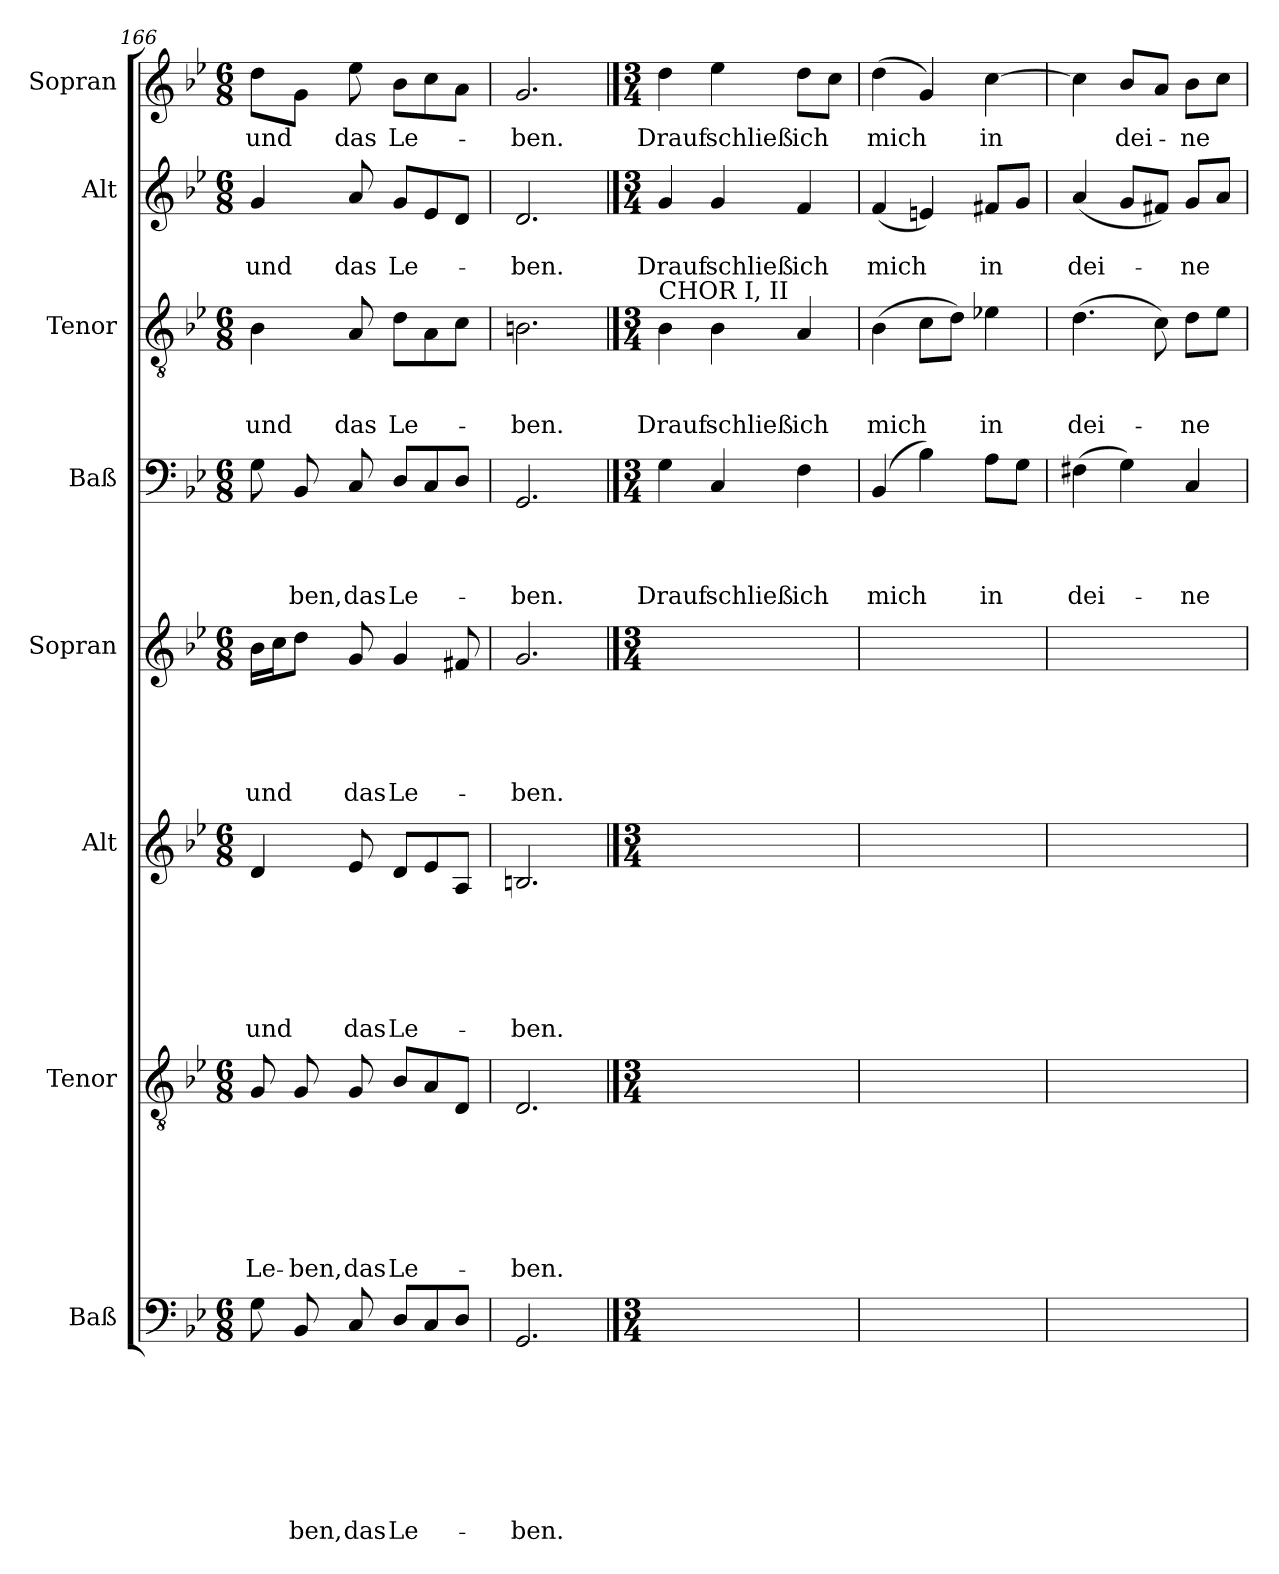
**kern	**text	**text	**text	**text	**text	**text	**text	**text	**kern	**text	**text	**text	**text	**text	**text	**text	**kern	**text	**text	**text	**text	**text	**text	**kern	**text	**text	**text	**text	**text	**kern	**text	**text	**text	**text	**kern	**text	**text	**text	**kern	**text	**text	**kern	**text
*part8	*part8	*part8	*part8	*part8	*part8	*part8	*part8	*part8	*part7	*part7	*part7	*part7	*part7	*part7	*part7	*part7	*part6	*part6	*part6	*part6	*part6	*part6	*part6	*part5	*part5	*part5	*part5	*part5	*part5	*part4	*part4	*part4	*part4	*part4	*part3	*part3	*part3	*part3	*part2	*part2	*part2	*part1	*part1
*staff8	*staff8	*staff8	*staff8	*staff8	*staff8	*staff8	*staff8	*staff8	*staff7	*staff7	*staff7	*staff7	*staff7	*staff7	*staff7	*staff7	*staff6	*staff6	*staff6	*staff6	*staff6	*staff6	*staff6	*staff5	*staff5	*staff5	*staff5	*staff5	*staff5	*staff4	*staff4	*staff4	*staff4	*staff4	*staff3	*staff3	*staff3	*staff3	*staff2	*staff2	*staff2	*staff1	*staff1
*I"Baß	*	*	*	*	*	*	*	*	*I"Tenor	*	*	*	*	*	*	*	*I"Alt	*	*	*	*	*	*	*I"Sopran	*	*	*	*	*	*I"Baß	*	*	*	*	*I"Tenor	*	*	*	*I"Alt	*	*	*I"Sopran	*
*clefF4	*	*	*	*	*	*	*	*	*clefGv2	*	*	*	*	*	*	*	*clefG2	*	*	*	*	*	*	*clefG2	*	*	*	*	*	*clefF4	*	*	*	*	*clefGv2	*	*	*	*clefG2	*	*	*clefG2	*
*k[b-e-]	*	*	*	*	*	*	*	*	*k[b-e-]	*	*	*	*	*	*	*	*k[b-e-]	*	*	*	*	*	*	*k[b-e-]	*	*	*	*	*	*k[b-e-]	*	*	*	*	*k[b-e-]	*	*	*	*k[b-e-]	*	*	*k[b-e-]	*
*g:	*	*	*	*	*	*	*	*	*g:	*	*	*	*	*	*	*	*g:	*	*	*	*	*	*	*g:	*	*	*	*	*	*g:	*	*	*	*	*g:	*	*	*	*g:	*	*	*g:	*
*M6/8	*	*	*	*	*	*	*	*	*M6/8	*	*	*	*	*	*	*	*M6/8	*	*	*	*	*	*	*M6/8	*	*	*	*	*	*M6/8	*	*	*	*	*M6/8	*	*	*	*M6/8	*	*	*M6/8	*
=166	=166	=166	=166	=166	=166	=166	=166	=166	=166	=166	=166	=166	=166	=166	=166	=166	=166	=166	=166	=166	=166	=166	=166	=166	=166	=166	=166	=166	=166	=166	=166	=166	=166	=166	=166	=166	=166	=166	=166	=166	=166	=166	=166
!	!	!	!	!	!	!	!	!	!	!	!	!	!	!	!	!LO:LY:b	!	!	!	!	!	!	!LO:LY:b	!	!	!	!	!	!LO:LY:b	!	!	!	!	!	!	!	!	!LO:LY:b	!	!	!LO:LY:b	!	!LO:LY:b
8G\	.	.	.	.	.	.	.	.	8G/	.	.	.	.	.	.	Le-	4d/	.	.	.	.	.	und	16b-\LL	.	.	.	.	und	8G\	.	.	.	.	4B-\	.	.	und	4g/	.	und	8dd\L	und
.	.	.	.	.	.	.	.	.	.	.	.	.	.	.	.	.	.	.	.	.	.	.	.	16cc\J	.	.	.	.	.	.	.	.	.	.	.	.	.	.	.	.	.	.	.
!	!	!	!	!	!	!	!	!LO:LY:b	!	!	!	!	!	!	!	!LO:LY:b	!	!	!	!	!	!	!	!	!	!	!	!	!	!	!	!	!	!LO:LY:b	!	!	!	!	!	!	!	!	!
8BB-/	.	.	.	.	.	.	.	-ben,	8G/	.	.	.	.	.	.	-ben,	.	.	.	.	.	.	.	8dd\J	.	.	.	.	.	8BB-/	.	.	.	-ben,	.	.	.	.	.	.	.	8g\J	.
!	!	!	!	!	!	!	!	!LO:LY:b	!	!	!	!	!	!	!	!LO:LY:b	!	!	!	!	!	!	!LO:LY:b	!	!	!	!	!	!LO:LY:b	!	!	!	!	!LO:LY:b	!	!	!	!LO:LY:b	!	!	!LO:LY:b	!	!LO:LY:b
8C/	.	.	.	.	.	.	.	das	8G/	.	.	.	.	.	.	das	8e-/	.	.	.	.	.	das	8g/	.	.	.	.	das	8C/	.	.	.	das	8A/	.	.	das	8a/	.	das	8ee-\	das
!	!	!	!	!	!	!	!	!LO:LY:b	!	!	!	!	!	!	!	!LO:LY:b	!	!	!	!	!	!	!LO:LY:b	!	!	!	!	!	!LO:LY:b	!	!	!	!	!LO:LY:b	!	!	!	!LO:LY:b	!	!	!LO:LY:b	!	!LO:LY:b
8D/L	.	.	.	.	.	.	.	Le-	8B-/L	.	.	.	.	.	.	Le-	8d/L	.	.	.	.	.	Le-	4g/	.	.	.	.	Le-	8D/L	.	.	.	Le-	8d\L	.	.	Le-	8g/L	.	Le-	8b-\L	Le-
8C/	.	.	.	.	.	.	.	.	8A/	.	.	.	.	.	.	.	8e-/	.	.	.	.	.	.	.	.	.	.	.	.	8C/	.	.	.	.	8A\	.	.	.	8e-/	.	.	8cc\	.
8D/J	.	.	.	.	.	.	.	.	8D/J	.	.	.	.	.	.	.	8A/J	.	.	.	.	.	.	8f#X/	.	.	.	.	.	8D/J	.	.	.	.	8c\J	.	.	.	8d/J	.	.	8a\J	.
=167	=167	=167	=167	=167	=167	=167	=167	=167	=167	=167	=167	=167	=167	=167	=167	=167	=167	=167	=167	=167	=167	=167	=167	=167	=167	=167	=167	=167	=167	=167	=167	=167	=167	=167	=167	=167	=167	=167	=167	=167	=167	=167	=167
!	!	!	!	!	!	!	!	!LO:LY:b	!	!	!	!	!	!	!	!LO:LY:b	!	!	!	!	!	!	!LO:LY:b	!	!	!	!	!	!LO:LY:b	!	!	!	!	!LO:LY:b	!	!	!	!LO:LY:b	!	!	!LO:LY:b	!	!LO:LY:b
2.GG/	.	.	.	.	.	.	.	-ben.	2.D/	.	.	.	.	.	.	-ben.	2.Bn/	.	.	.	.	.	-ben.	2.g/	.	.	.	.	-ben.	2.GG/	.	.	.	-ben.	2.Bn\	.	.	-ben.	2.d/	.	-ben.	2.g/	-ben.
!!LO:PB:g=z
==167X1	==167X1	==167X1	==167X1	==167X1	==167X1	==167X1	==167X1	==167X1	==167X1	==167X1	==167X1	==167X1	==167X1	==167X1	==167X1	==167X1	==167X1	==167X1	==167X1	==167X1	==167X1	==167X1	==167X1	==167X1	==167X1	==167X1	==167X1	==167X1	==167X1	==167X1	==167X1	==167X1	==167X1	==167X1	==167X1	==167X1	==167X1	==167X1	==167X1	==167X1	==167X1	==167X1	==167X1
*M3/4	*	*	*	*	*	*	*	*	*M3/4	*	*	*	*	*	*	*	*M3/4	*	*	*	*	*	*	*M3/4	*	*	*	*	*	*M3/4	*	*	*	*	*M3/4	*	*	*	*M3/4	*	*	*M3/4	*
!	!	!	!	!	!	!	!	!	!	!	!	!	!	!	!	!	!	!	!	!	!	!	!	!	!	!	!	!	!	!	!	!	!	!	!LO:TX:a:t=CHOR I, II	!	!	!	!	!	!	!	!
!	!	!	!	!	!	!	!	!	!	!	!	!	!	!	!	!	!	!	!	!	!	!	!	!	!	!	!	!	!	!	!	!	!	!LO:LY:b	!	!	!	!LO:LY:b	!	!	!LO:LY:b	!	!LO:LY:b
2.ryy	.	.	.	.	.	.	.	.	2.ryy	.	.	.	.	.	.	.	2.ryy	.	.	.	.	.	.	2.ryy	.	.	.	.	.	4G\	.	.	.	Drauf	4B-\	.	.	Drauf	4g/	.	Drauf	4dd\	Drauf
!	!	!	!	!	!	!	!	!	!	!	!	!	!	!	!	!	!	!	!	!	!	!	!	!	!	!	!	!	!	!	!	!	!	!LO:LY:b	!	!	!	!LO:LY:b	!	!	!LO:LY:b	!	!LO:LY:b
.	.	.	.	.	.	.	.	.	.	.	.	.	.	.	.	.	.	.	.	.	.	.	.	.	.	.	.	.	.	4C/	.	.	.	schließ	4B-\	.	.	schließ	4g/	.	schließ	4ee-\	schließ
!	!	!	!	!	!	!	!	!	!	!	!	!	!	!	!	!	!	!	!	!	!	!	!	!	!	!	!	!	!	!	!	!	!	!LO:LY:b	!	!	!	!LO:LY:b	!	!	!LO:LY:b	!	!LO:LY:b
.	.	.	.	.	.	.	.	.	.	.	.	.	.	.	.	.	.	.	.	.	.	.	.	.	.	.	.	.	.	4F\	.	.	.	ich	4A/	.	.	ich	4f/	.	ich	8dd\L	ich
.	.	.	.	.	.	.	.	.	.	.	.	.	.	.	.	.	.	.	.	.	.	.	.	.	.	.	.	.	.	.	.	.	.	.	.	.	.	.	.	.	.	8cc\J	.
=168	=168	=168	=168	=168	=168	=168	=168	=168	=168	=168	=168	=168	=168	=168	=168	=168	=168	=168	=168	=168	=168	=168	=168	=168	=168	=168	=168	=168	=168	=168	=168	=168	=168	=168	=168	=168	=168	=168	=168	=168	=168	=168	=168
!	!	!	!	!	!	!	!	!	!	!	!	!	!	!	!	!	!	!	!	!	!	!	!	!	!	!	!	!	!	!	!	!	!	!LO:LY:b	!	!	!	!LO:LY:b	!	!	!LO:LY:b	!	!LO:LY:b
2.ryy	.	.	.	.	.	.	.	.	2.ryy	.	.	.	.	.	.	.	2.ryy	.	.	.	.	.	.	2.ryy	.	.	.	.	.	(>4BB-/	.	.	.	mich	(>4B-\	.	.	mich	(<4f/	.	mich	(>4dd\	mich
.	.	.	.	.	.	.	.	.	.	.	.	.	.	.	.	.	.	.	.	.	.	.	.	.	.	.	.	.	.	4B-\)	.	.	.	.	8c\L	.	.	.	4en/)	.	.	4g/)	.
.	.	.	.	.	.	.	.	.	.	.	.	.	.	.	.	.	.	.	.	.	.	.	.	.	.	.	.	.	.	.	.	.	.	.	8d\J)	.	.	.	.	.	.	.	.
!	!	!	!	!	!	!	!	!	!	!	!	!	!	!	!	!	!	!	!	!	!	!	!	!	!	!	!	!	!	!	!	!	!	!LO:LY:b	!	!	!	!LO:LY:b	!	!	!LO:LY:b	!	!LO:LY:b
.	.	.	.	.	.	.	.	.	.	.	.	.	.	.	.	.	.	.	.	.	.	.	.	.	.	.	.	.	.	8A\L	.	.	.	in	4e-X\	.	.	in	8f#X/L	.	in	[4cc\	in
.	.	.	.	.	.	.	.	.	.	.	.	.	.	.	.	.	.	.	.	.	.	.	.	.	.	.	.	.	.	8G\J	.	.	.	.	.	.	.	.	8g/J	.	.	.	.
=169	=169	=169	=169	=169	=169	=169	=169	=169	=169	=169	=169	=169	=169	=169	=169	=169	=169	=169	=169	=169	=169	=169	=169	=169	=169	=169	=169	=169	=169	=169	=169	=169	=169	=169	=169	=169	=169	=169	=169	=169	=169	=169	=169
!	!	!	!	!	!	!	!	!	!	!	!	!	!	!	!	!	!	!	!	!	!	!	!	!	!	!	!	!	!	!	!	!	!	!LO:LY:b	!	!	!	!LO:LY:b	!	!	!LO:LY:b	!	!
2.ryy	.	.	.	.	.	.	.	.	2.ryy	.	.	.	.	.	.	.	2.ryy	.	.	.	.	.	.	2.ryy	.	.	.	.	.	(>4F#X\	.	.	.	dei-	(>4.d\	.	.	dei-	(<4a/	.	dei-	4cc\]	.
!	!	!	!	!	!	!	!	!	!	!	!	!	!	!	!	!	!	!	!	!	!	!	!	!	!	!	!	!	!	!	!	!	!	!	!	!	!	!	!	!	!	!	!LO:LY:b
.	.	.	.	.	.	.	.	.	.	.	.	.	.	.	.	.	.	.	.	.	.	.	.	.	.	.	.	.	.	4G\)	.	.	.	.	.	.	.	.	8g/L	.	.	8b-/L	dei-
.	.	.	.	.	.	.	.	.	.	.	.	.	.	.	.	.	.	.	.	.	.	.	.	.	.	.	.	.	.	.	.	.	.	.	8c\)	.	.	.	8f#X/J)	.	.	8a/J	.
!	!	!	!	!	!	!	!	!	!	!	!	!	!	!	!	!	!	!	!	!	!	!	!	!	!	!	!	!	!	!	!	!	!	!LO:LY:b	!	!	!	!LO:LY:b	!	!	!LO:LY:b	!	!LO:LY:b
.	.	.	.	.	.	.	.	.	.	.	.	.	.	.	.	.	.	.	.	.	.	.	.	.	.	.	.	.	.	4C/	.	.	.	-ne	8d\L	.	.	-ne	8g/L	.	-ne	8b-\L	-ne
.	.	.	.	.	.	.	.	.	.	.	.	.	.	.	.	.	.	.	.	.	.	.	.	.	.	.	.	.	.	.	.	.	.	.	8e-\J	.	.	.	8a/J	.	.	8cc\J	.
=	=	=	=	=	=	=	=	=	=	=	=	=	=	=	=	=	=	=	=	=	=	=	=	=	=	=	=	=	=	=	=	=	=	=	=	=	=	=	=	=	=	=	=
*-	*-	*-	*-	*-	*-	*-	*-	*-	*-	*-	*-	*-	*-	*-	*-	*-	*-	*-	*-	*-	*-	*-	*-	*-	*-	*-	*-	*-	*-	*-	*-	*-	*-	*-	*-	*-	*-	*-	*-	*-	*-	*-	*-
